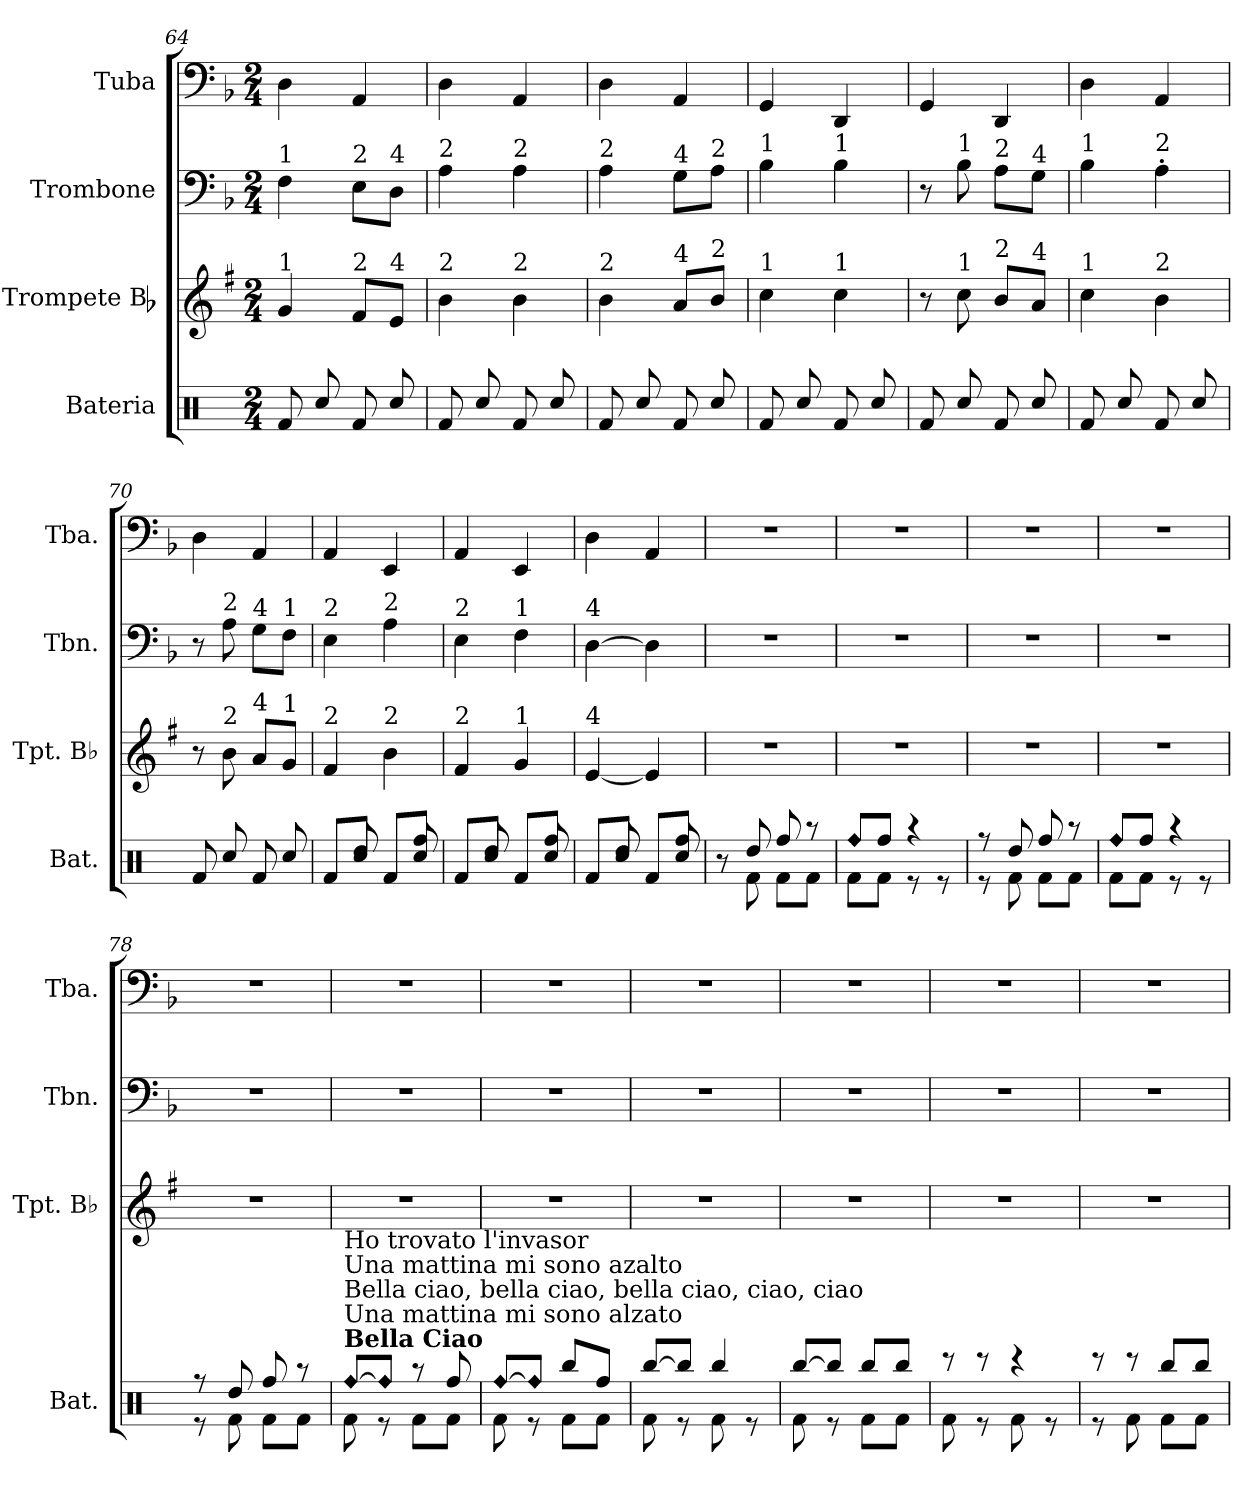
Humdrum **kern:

**kern	**kern	**kern	**kern
*part4	*part3	*part2	*part1
*staff4	*staff3	*staff2	*staff1
*I"Bateria	*I"Trompete Bb	*I"Trombone	*I"Tuba
*I'Bat.	*I'Tpt. Bb	*I'Tbn.	*I'Tba.
!!LO:LB:g=z
*clefX	*clefG2	*clefF4	*clefF4
*	*ITrd1c2	*	*
*k[]	*k[b-]	*k[b-]	*k[b-]
*M2/4	*M2/4	*M2/4	*M2/4
=64	=64	=64	=64
*^	*	*	*
!	!	!	!LO:TX:a:t=1	!
!	!	!LO:TX:a:t=1	!	!
8ryy	8Rf/	4f/	4F\	4D\
8Rcc/	8ryy	.	.	.
!	!	!	!LO:TX:a:t=2	!
!	!	!LO:TX:a:t=2	!	!
8ryy	8Rf/	8e/L	8E\L	4AA/
!	!	!	!LO:TX:a:t=4	!
!	!	!LO:TX:a:t=4	!	!
8Rcc/	8ryy	8d/J	8D\J	.
=65	=65	=65	=65	=65
!	!	!	!LO:TX:a:t=2	!
!	!	!LO:TX:a:t=2	!	!
8ryy	8Rf/	4a\	4A\	4D\
8Rcc/	8ryy	.	.	.
!	!	!	!LO:TX:a:t=2	!
!	!	!LO:TX:a:t=2	!	!
8ryy	8Rf/	4a\	4A\	4AA/
8Rcc/	8ryy	.	.	.
=66	=66	=66	=66	=66
!	!	!	!LO:TX:a:t=2	!
!	!	!LO:TX:a:t=2	!	!
8ryy	8Rf/	4a\	4A\	4D\
8Rcc/	8ryy	.	.	.
!	!	!	!LO:TX:a:t=4	!
!	!	!LO:TX:a:t=4	!	!
8ryy	8Rf/	8g/L	8G\L	4AA/
!	!	!	!LO:TX:a:t=2	!
!	!	!LO:TX:a:t=2	!	!
8Rcc/	8ryy	8a/J	8A\J	.
=67	=67	=67	=67	=67
!	!	!	!LO:TX:a:t=1	!
!	!	!LO:TX:a:t=1	!	!
8ryy	8Rf/	4b-\	4B-\	4GG/
8Rcc/	8ryy	.	.	.
!	!	!	!LO:TX:a:t=1	!
!	!	!LO:TX:a:t=1	!	!
8ryy	8Rf/	4b-\	4B-\	4DD/
8Rcc/	8ryy	.	.	.
=68	=68	=68	=68	=68
8ryy	8Rf/	8r	8r	4GG/
!	!	!	!LO:TX:a:t=1	!
!	!	!LO:TX:a:t=1	!	!
8Rcc/	8ryy	8b-\	8B-\	.
!	!	!	!LO:TX:a:t=2	!
!	!	!LO:TX:a:t=2	!	!
8ryy	8Rf/	8a/L	8A\L	4DD/
!	!	!	!LO:TX:a:t=4	!
!	!	!LO:TX:a:t=4	!	!
8Rcc/	8ryy	8g/J	8G\J	.
=69	=69	=69	=69	=69
!	!	!	!LO:TX:a:t=1	!
!	!	!LO:TX:a:t=1	!	!
8ryy	8Rf/	4b-\	4B-\	4D\
8Rcc/	8ryy	.	.	.
!	!	!	!LO:TX:a:t=2	!
!	!	!LO:TX:a:t=2	!	!
8ryy	8Rf/	4a\	4A'\	4AA/
8Rcc/	8ryy	.	.	.
!!LO:LB:g=z
=70	=70	=70	=70	=70
8ryy	8Rf/	8r	8r	4D\
!	!	!	!LO:TX:a:t=2	!
!	!	!LO:TX:a:t=2	!	!
8Rcc/	8ryy	8a\	8A\	.
!	!	!	!LO:TX:a:t=4	!
!	!	!LO:TX:a:t=4	!	!
8ryy	8Rf/	8g/L	8G\L	4AA/
!	!	!	!LO:TX:a:t=1	!
!	!	!LO:TX:a:t=1	!	!
8Rcc/	8ryy	8f/J	8F\J	.
=71	=71	=71	=71	=71
!	!	!	!LO:TX:a:t=2	!
!	!	!LO:TX:a:t=2	!	!
8ryy	8Rf/L	4e/	4E\	4AA/
8Rcc/	8Rdd/J	.	.	.
!	!	!	!LO:TX:a:t=2	!
!	!	!LO:TX:a:t=2	!	!
8ryy	8Rf/L	4a\	4A\	4EE/
8Rcc/	8Rff/J	.	.	.
=72	=72	=72	=72	=72
!	!	!	!LO:TX:a:t=2	!
!	!	!LO:TX:a:t=2	!	!
8ryy	8Rf/L	4e/	4E\	4AA/
8Rcc/	8Rdd/J	.	.	.
!	!	!	!LO:TX:a:t=1	!
!	!	!LO:TX:a:t=1	!	!
8ryy	8Rf/L	4f/	4F\	4EE/
8Rcc/	8Rff/J	.	.	.
=73	=73	=73	=73	=73
!	!	!	!LO:TX:a:t=4	!
!	!	!LO:TX:a:t=4	!	!
8ryy	8Rf/L	[4d/	[4D\	4D\
8Rcc/	8Rdd/J	.	.	.
8ryy	8Rf/L	4d/]	4D\]	4AA/
8Rcc/	8Rff/J	.	.	.
=74	=74	=74	=74	=74
8r	8ryy	2r	2r	2r
8Rddi/	8Rfi\	.	.	.
8Rffi/	8Rfi\L	.	.	.
8r	8Rfi\J	.	.	.
=75	=75	=75	=75	=75
!LO:N:head=diamond	!	!	!	!
8Rffi/L	8Rfi\L	2r	2r	2r
8Rffi/J	8Rfi\J	.	.	.
4r	8r	.	.	.
.	8r	.	.	.
=76	=76	=76	=76	=76
8r	8r	2r	2r	2r
8Rddi/	8Rfi\	.	.	.
8Rffi/	8Rfi\L	.	.	.
8r	8Rfi\J	.	.	.
!!LO:PB:g=z
=77	=77	=77	=77	=77
!LO:N:head=diamond	!	!	!	!
8Rffi/L	8Rfi\L	2r	2r	2r
8Rffi/J	8Rfi\J	.	.	.
4r	8r	.	.	.
.	8r	.	.	.
=78	=78	=78	=78	=78
8r	8r	2r	2r	2r
8Rddi/	8Rfi\	.	.	.
8Rffi/	8Rfi\L	.	.	.
8r	8Rfi\J	.	.	.
=79	=79	=79	=79	=79
!LO:TX:a:B:t=Bella Ciao	!	!	!	!
!LO:TX:a:t=Una mattina mi sono alzato	!	!	!	!
!LO:TX:a:t=Bella ciao, bella ciao, bella ciao, ciao, ciao	!	!	!	!
!LO:TX:a:t=Una mattina mi sono azalto	!	!	!	!
!LO:TX:a:t=Ho trovato l'invasor	!	!	!	!
!LO:N:head=diamond	!	!	!	!
[8Rffi/L	8Rfi\	2r	2r	2r
!LO:N:head=diamond	!	!	!	!
8Rffi/J]	8r	.	.	.
8r	8Rfi\L	.	.	.
8Rffi/	8Rfi\J	.	.	.
=80	=80	=80	=80	=80
!LO:N:head=diamond	!	!	!	!
[8Rffi/L	8Rfi\	2r	2r	2r
!LO:N:head=diamond	!	!	!	!
8Rffi/J]	8r	.	.	.
8Rbbi/L	8Rfi\L	.	.	.
8Rffi/J	8Rfi\J	.	.	.
=81	=81	=81	=81	=81
[8Rbbi/L	8Rfi\	2r	2r	2r
8Rbbi/J]	8r	.	.	.
4Rbbi/	8Rfi\	.	.	.
.	8r	.	.	.
=82	=82	=82	=82	=82
[8Rbbi/L	8Rfi\	2r	2r	2r
8Rbbi/J]	8r	.	.	.
8Rbbi/L	8Rfi\L	.	.	.
8Rbbi/J	8Rfi\J	.	.	.
=83	=83	=83	=83	=83
8r	8Rfi\	2r	2r	2r
8r	8r	.	.	.
4r	8Rfi\	.	.	.
.	8r	.	.	.
!!LO:LB:g=z
=84	=84	=84	=84	=84
8r	8r	2r	2r	2r
8r	8Rfi\	.	.	.
8Rbbi/L	8Rfi\L	.	.	.
8Rbbi/J	8Rfi\J	.	.	.
*v	*v	*	*	*
=	=	=	=
*-	*-	*-	*-
